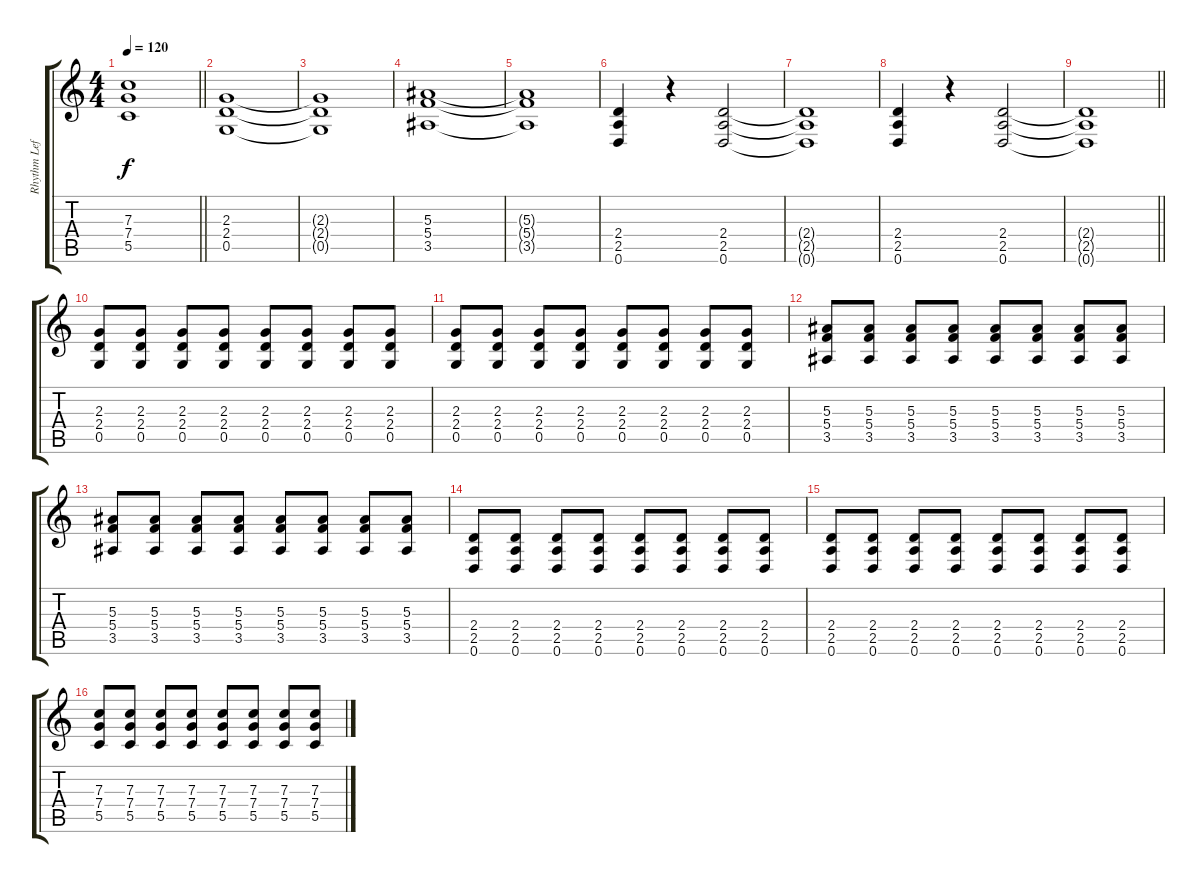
\track ("Rhythm Left" "Rhythm Lef") {instrument distortionguitar}
\staff {score tabs}
\tuning (D4 A3 F3 C3 G2 D2) {hide}
\ts (4 4)
\tempo 120
\clef g2
\barLineRight lightlight
\ks c
(7.3{t} 7.4{t} 5.5{t}).1{dy f} |
(2.3 2.4 0.5).1 |
(2.3{t} 2.4{t} 0.5{t}).1 |
(5.3 5.4 3.5).1 |
(5.3{t} 5.4{t} 3.5{t}).1 |
(2.4 2.5 0.6).4 r.4 (2.4 2.5 0.6).2 |
(2.4{t} 2.5{t} 0.6{t}).1 |
(2.4 2.5 0.6).4 r.4 (2.4 2.5 0.6).2 |
\barLineRight lightlight
(2.4{t} 2.5{t} 0.6{t}).1 |
(2.3 2.4 0.5).8 (2.3 2.4 0.5).8 (2.3 2.4 0.5).8 (2.3 2.4 0.5).8 (2.3 2.4 0.5).8 (2.3 2.4 0.5).8 (2.3 2.4 0.5).8 (2.3 2.4 0.5).8 |
(2.3 2.4 0.5).8 (2.3 2.4 0.5).8 (2.3 2.4 0.5).8 (2.3 2.4 0.5).8 (2.3 2.4 0.5).8 (2.3 2.4 0.5).8 (2.3 2.4 0.5).8 (2.3 2.4 0.5).8 |
(5.3 5.4 3.5).8 (5.3 5.4 3.5).8 (5.3 5.4 3.5).8 (5.3 5.4 3.5).8 (5.3 5.4 3.5).8 (5.3 5.4 3.5).8 (5.3 5.4 3.5).8 (5.3 5.4 3.5).8 |
(5.3 5.4 3.5).8 (5.3 5.4 3.5).8 (5.3 5.4 3.5).8 (5.3 5.4 3.5).8 (5.3 5.4 3.5).8 (5.3 5.4 3.5).8 (5.3 5.4 3.5).8 (5.3 5.4 3.5).8 |
(2.4 2.5 0.6).8 (2.4 2.5 0.6).8 (2.4 2.5 0.6).8 (2.4 2.5 0.6).8 (2.4 2.5 0.6).8 (2.4 2.5 0.6).8 (2.4 2.5 0.6).8 (2.4 2.5 0.6).8 |
(2.4 2.5 0.6).8 (2.4 2.5 0.6).8 (2.4 2.5 0.6).8 (2.4 2.5 0.6).8 (2.4 2.5 0.6).8 (2.4 2.5 0.6).8 (2.4 2.5 0.6).8 (2.4 2.5 0.6).8 |
(7.3 7.4 5.5).8 (7.3 7.4 5.5).8 (7.3 7.4 5.5).8 (7.3 7.4 5.5).8 (7.3 7.4 5.5).8 (7.3 7.4 5.5).8 (7.3 7.4 5.5).8 (7.3 7.4 5.5).8
